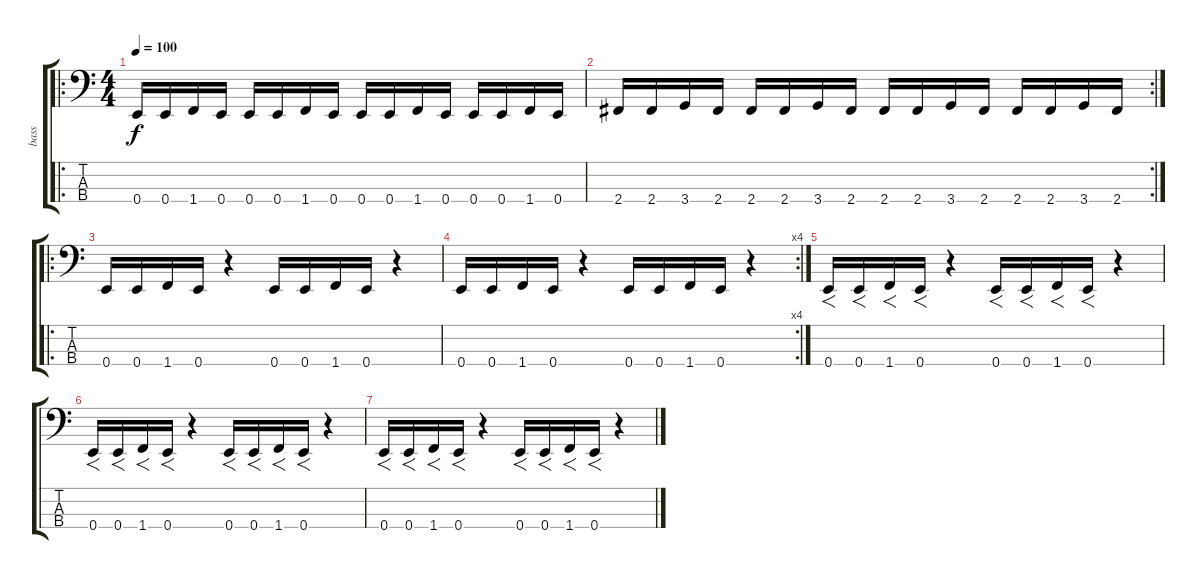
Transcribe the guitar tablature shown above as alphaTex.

\track ("bass" "bass") {instrument electricbassfinger}
\staff {score tabs}
\tuning (G2 D2 A1 E1) {hide}
\ro
\ts (4 4)
\tempo 100
\clef f4
\ks c
0.4.16{dy f} 0.4.16 1.4.16 0.4.16 0.4.16 0.4.16 1.4.16 0.4.16 0.4.16 0.4.16 1.4.16 0.4.16 0.4.16 0.4.16 1.4.16 0.4.16 |
\rc 2
2.4.16 2.4.16 3.4.16 2.4.16 2.4.16 2.4.16 3.4.16 2.4.16 2.4.16 2.4.16 3.4.16 2.4.16 2.4.16 2.4.16 3.4.16 2.4.16 |
\ro
0.4.16 0.4.16 1.4.16 0.4.16 r.4 0.4.16 0.4.16 1.4.16 0.4.16 r.4 |
\rc 4
0.4.16 0.4.16 1.4.16 0.4.16 r.4 0.4.16 0.4.16 1.4.16 0.4.16 r.4 |
0.4.16{f} 0.4.16{f} 1.4.16{f} 0.4.16{f} r.4 0.4.16{f} 0.4.16{f} 1.4.16{f} 0.4.16{f} r.4 |
0.4.16{f} 0.4.16{f} 1.4.16{f} 0.4.16{f} r.4 0.4.16{f} 0.4.16{f} 1.4.16{f} 0.4.16{f} r.4 |
0.4.16{f} 0.4.16{f} 1.4.16{f} 0.4.16{f} r.4 0.4.16{f} 0.4.16{f} 1.4.16{f} 0.4.16{f} r.4
